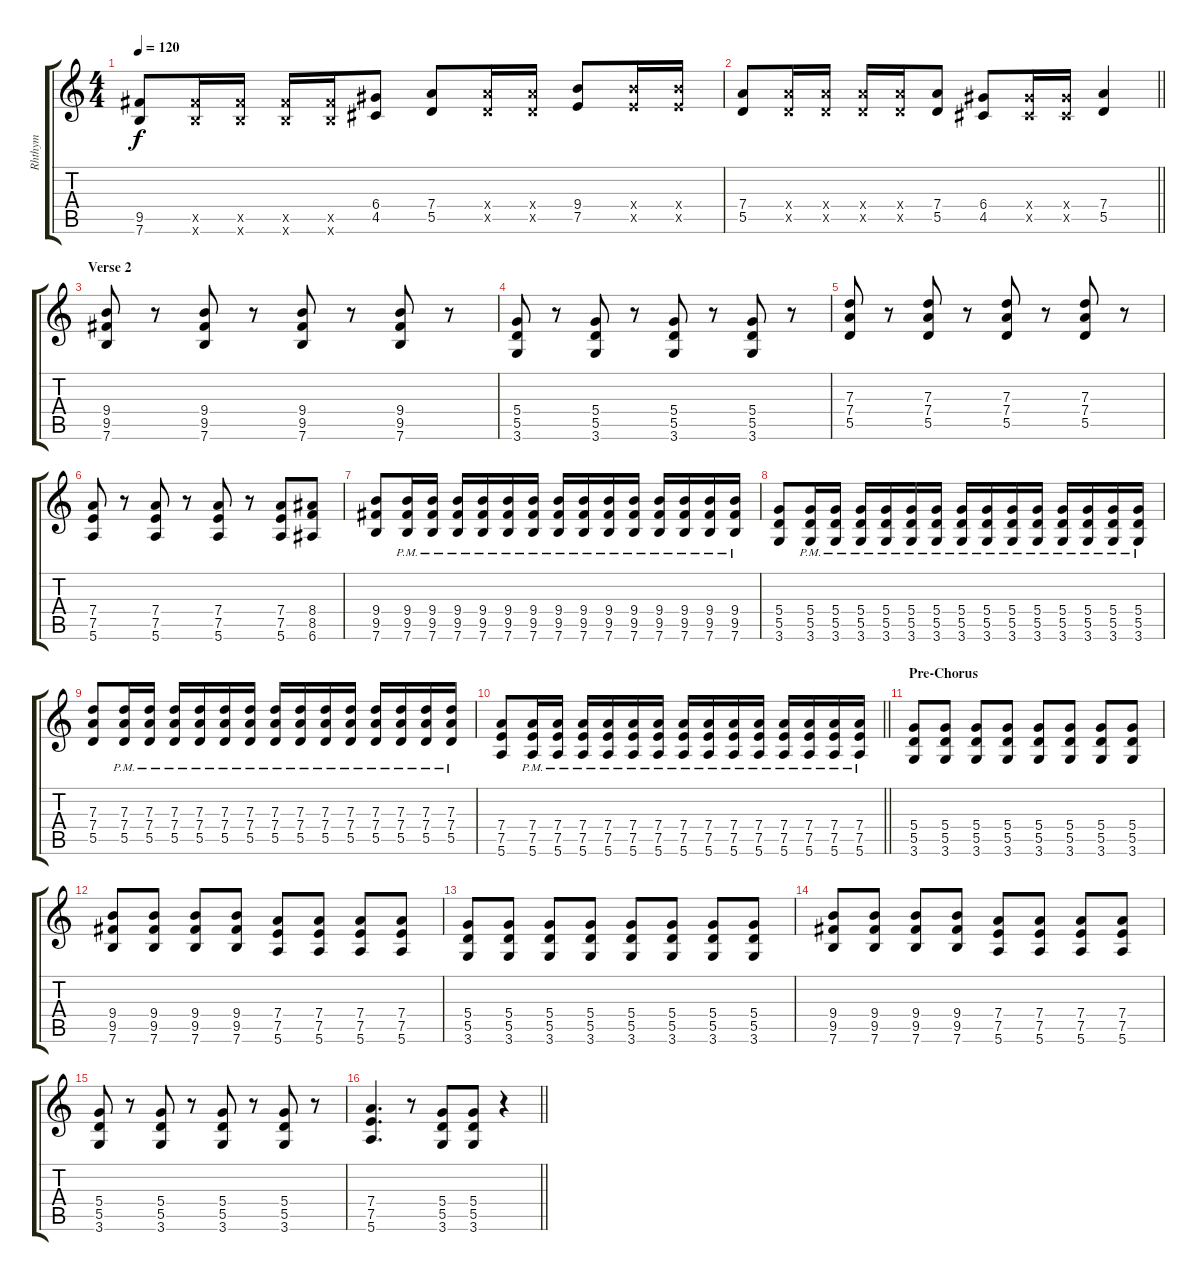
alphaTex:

\track ("Rhthym" "Rhthym") {instrument overdrivenguitar}
\staff {score tabs}
\tuning (E4 B3 G3 D3 A2 E2) {hide}
\ts (4 4)
\tempo 120
\clef g2
\ks c
(9.5 7.6).8{dy f} (9.5{x} 7.6{x}).16 (9.5{x} 7.6{x}).16 (9.5{x} 7.6{x}).16 (9.5{x} 7.6{x}).16 (6.4 4.5).8 (7.4 5.5).8 (7.4{x} 5.5{x}).16 (7.4{x} 5.5{x}).16 (9.4 7.5).8 (9.4{x} 7.5{x}).16 (9.4{x} 7.5{x}).16 |
\barLineRight lightlight
(7.4 5.5).8 (7.4{x} 5.5{x}).16 (7.4{x} 5.5{x}).16 (7.4{x} 5.5{x}).16 (7.4{x} 5.5{x}).16 (7.4 5.5).8 (6.4 4.5).8 (6.4{x} 4.5{x}).16 (6.4{x} 4.5{x}).16 (7.4 5.5).4 |
\section ("" "Verse 2")
(9.4 9.5 7.6).8 r.8 (9.4 9.5 7.6).8 r.8 (9.4 9.5 7.6).8 r.8 (9.4 9.5 7.6).8 r.8 |
(5.4 5.5 3.6).8 r.8 (5.4 5.5 3.6).8 r.8 (5.4 5.5 3.6).8 r.8 (5.4 5.5 3.6).8 r.8 |
(7.3 7.4 5.5).8 r.8 (7.3 7.4 5.5).8 r.8 (7.3 7.4 5.5).8 r.8 (7.3 7.4 5.5).8 r.8 |
(7.4 7.5 5.6).8 r.8 (7.4 7.5 5.6).8 r.8 (7.4 7.5 5.6).8 r.8 (7.4 7.5 5.6).8 (8.4 8.5 6.6).8 |
(9.4 9.5 7.6).8 (9.4{pm} 9.5{pm} 7.6{pm}).16 (9.4{pm} 9.5{pm} 7.6{pm}).16 (9.4{pm} 9.5{pm} 7.6{pm}).16 (9.4{pm} 9.5{pm} 7.6{pm}).16 (9.4{pm} 9.5{pm} 7.6{pm}).16 (9.4{pm} 9.5{pm} 7.6{pm}).16 (9.4{pm} 9.5{pm} 7.6{pm}).16 (9.4{pm} 9.5{pm} 7.6{pm}).16 (9.4{pm} 9.5{pm} 7.6{pm}).16 (9.4{pm} 9.5{pm} 7.6{pm}).16 (9.4{pm} 9.5{pm} 7.6{pm}).16 (9.4{pm} 9.5{pm} 7.6{pm}).16 (9.4{pm} 9.5{pm} 7.6{pm}).16 (9.4{pm} 9.5{pm} 7.6{pm}).16 |
(5.4 5.5 3.6).8 (5.4{pm} 5.5{pm} 3.6{pm}).16 (5.4{pm} 5.5{pm} 3.6{pm}).16 (5.4{pm} 5.5{pm} 3.6{pm}).16 (5.4{pm} 5.5{pm} 3.6{pm}).16 (5.4{pm} 5.5{pm} 3.6{pm}).16 (5.4{pm} 5.5{pm} 3.6{pm}).16 (5.4{pm} 5.5{pm} 3.6{pm}).16 (5.4{pm} 5.5{pm} 3.6{pm}).16 (5.4{pm} 5.5{pm} 3.6{pm}).16 (5.4{pm} 5.5{pm} 3.6{pm}).16 (5.4{pm} 5.5{pm} 3.6{pm}).16 (5.4{pm} 5.5{pm} 3.6{pm}).16 (5.4{pm} 5.5{pm} 3.6{pm}).16 (5.4{pm} 5.5{pm} 3.6{pm}).16 |
(7.3 7.4 5.5).8 (7.3{pm} 7.4{pm} 5.5{pm}).16 (7.3{pm} 7.4{pm} 5.5{pm}).16 (7.3{pm} 7.4{pm} 5.5{pm}).16 (7.3{pm} 7.4{pm} 5.5{pm}).16 (7.3{pm} 7.4{pm} 5.5{pm}).16 (7.3{pm} 7.4{pm} 5.5{pm}).16 (7.3{pm} 7.4{pm} 5.5{pm}).16 (7.3{pm} 7.4{pm} 5.5{pm}).16 (7.3{pm} 7.4{pm} 5.5{pm}).16 (7.3{pm} 7.4{pm} 5.5{pm}).16 (7.3{pm} 7.4{pm} 5.5{pm}).16 (7.3{pm} 7.4{pm} 5.5{pm}).16 (7.3{pm} 7.4{pm} 5.5{pm}).16 (7.3{pm} 7.4{pm} 5.5{pm}).16 |
\barLineRight lightlight
(7.4 7.5 5.6).8 (7.4{pm} 7.5{pm} 5.6{pm}).16 (7.4{pm} 7.5{pm} 5.6{pm}).16 (7.4{pm} 7.5{pm} 5.6{pm}).16 (7.4{pm} 7.5{pm} 5.6{pm}).16 (7.4{pm} 7.5{pm} 5.6{pm}).16 (7.4{pm} 7.5{pm} 5.6{pm}).16 (7.4{pm} 7.5{pm} 5.6{pm}).16 (7.4{pm} 7.5{pm} 5.6{pm}).16 (7.4{pm} 7.5{pm} 5.6{pm}).16 (7.4{pm} 7.5{pm} 5.6{pm}).16 (7.4{pm} 7.5{pm} 5.6{pm}).16 (7.4{pm} 7.5{pm} 5.6{pm}).16 (7.4{pm} 7.5{pm} 5.6{pm}).16 (7.4{pm} 7.5{pm} 5.6{pm}).16 |
\section ("" "Pre-Chorus")
(5.4 5.5 3.6).8 (5.4 5.5 3.6).8 (5.4 5.5 3.6).8 (5.4 5.5 3.6).8 (5.4 5.5 3.6).8 (5.4 5.5 3.6).8 (5.4 5.5 3.6).8 (5.4 5.5 3.6).8 |
(9.4 9.5 7.6).8 (9.4 9.5 7.6).8 (9.4 9.5 7.6).8 (9.4 9.5 7.6).8 (7.4 7.5 5.6).8 (7.4 7.5 5.6).8 (7.4 7.5 5.6).8 (7.4 7.5 5.6).8 |
(5.4 5.5 3.6).8 (5.4 5.5 3.6).8 (5.4 5.5 3.6).8 (5.4 5.5 3.6).8 (5.4 5.5 3.6).8 (5.4 5.5 3.6).8 (5.4 5.5 3.6).8 (5.4 5.5 3.6).8 |
(9.4 9.5 7.6).8 (9.4 9.5 7.6).8 (9.4 9.5 7.6).8 (9.4 9.5 7.6).8 (7.4 7.5 5.6).8 (7.4 7.5 5.6).8 (7.4 7.5 5.6).8 (7.4 7.5 5.6).8 |
(5.4 5.5 3.6).8 r.8 (5.4 5.5 3.6).8 r.8 (5.4 5.5 3.6).8 r.8 (5.4 5.5 3.6).8 r.8 |
\barLineRight lightlight
(7.4 7.5 5.6).4{d} r.8 (5.4 5.5 3.6).8 (5.4 5.5 3.6).8 r.4
